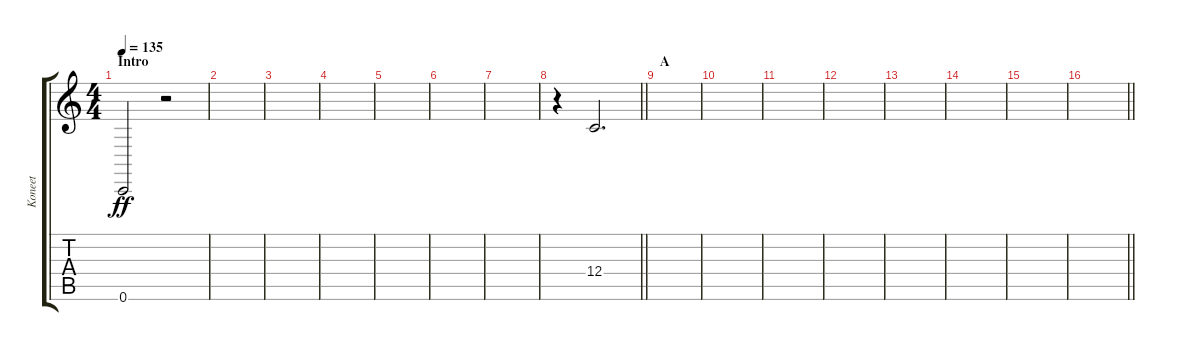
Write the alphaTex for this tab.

\track ("Koneet" "Koneet") {instrument melodictom}
\staff {score tabs}
\tuning (D4 A3 F3 C3 G2 C2) {hide}
\ts (4 4)
\section ("" "Intro")
\tempo 135
\clef g2
\ks c
0.6.2{dy ff instrument melodictom} r.2 |
|
|
|
|
|
|
\barLineRight lightlight
r.4 12.4.2{d instrument reversecymbal} |
\section ("" "A")
|
|
|
|
|
|
|
\barLineRight lightlight
